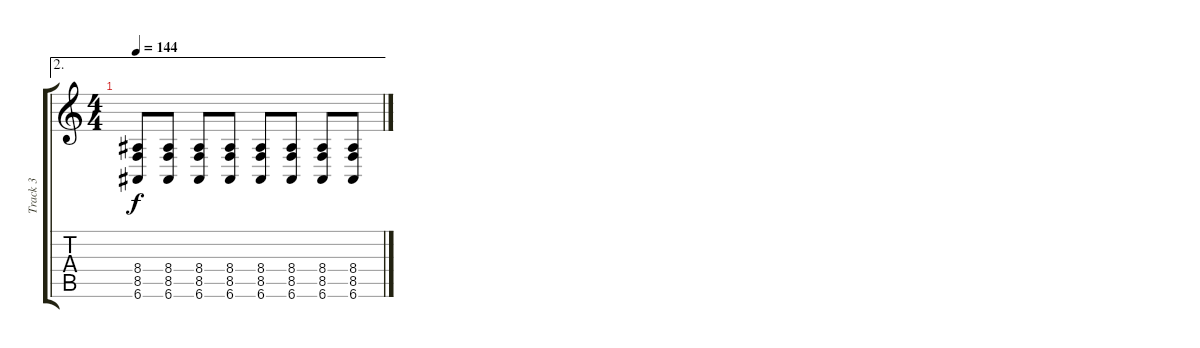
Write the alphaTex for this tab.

\track ("Track 3" "Track 3") {instrument cello}
\staff {score tabs}
\tuning (E4 B3 G3 D3 A2 E2) {hide}
\ae 2
\ts (4 4)
\tempo 144
\clef g2
\ks c
(8.4 8.5 6.6).8{dy f} (8.4 8.5 6.6).8 (8.4 8.5 6.6).8 (8.4 8.5 6.6).8 (8.4 8.5 6.6).8 (8.4 8.5 6.6).8 (8.4 8.5 6.6).8 (8.4 8.5 6.6).8
